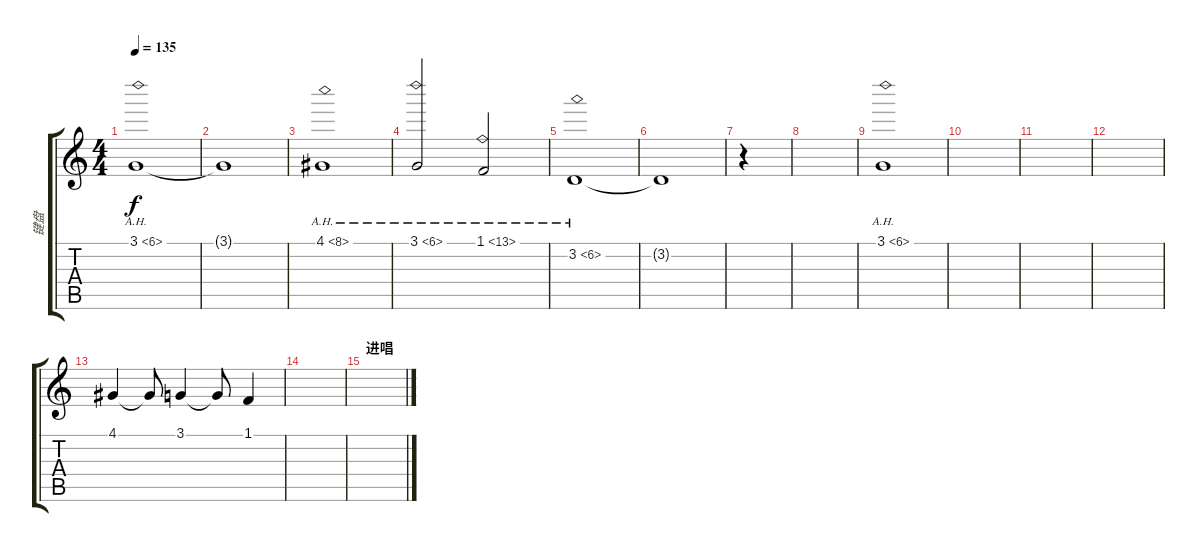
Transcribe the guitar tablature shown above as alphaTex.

\track ("键盘" "键盘") {instrument stringensemble1}
\staff {score tabs}
\tuning (E4 B3 G3 D3 A2 E2) {hide}
\ts (4 4)
\tempo 135
\clef g2
\ks c
3.1{ah 3}.1{dy f instrument stringensemble1} |
3.1{t}.1 |
4.1{ah 4}.1 |
3.1{ah 3}.2 1.1{ah 12}.2 |
3.2{ah 3}.1 |
3.2{t}.1 |
r.4 |
|
3.1{ah 3}.1{volume 10 instrument churchorgan} |
|
|
|
4.1.4 4.1{t}.8 3.1.4 3.1{t}.8 1.1.4 |
|
\section ("" "进唱")
